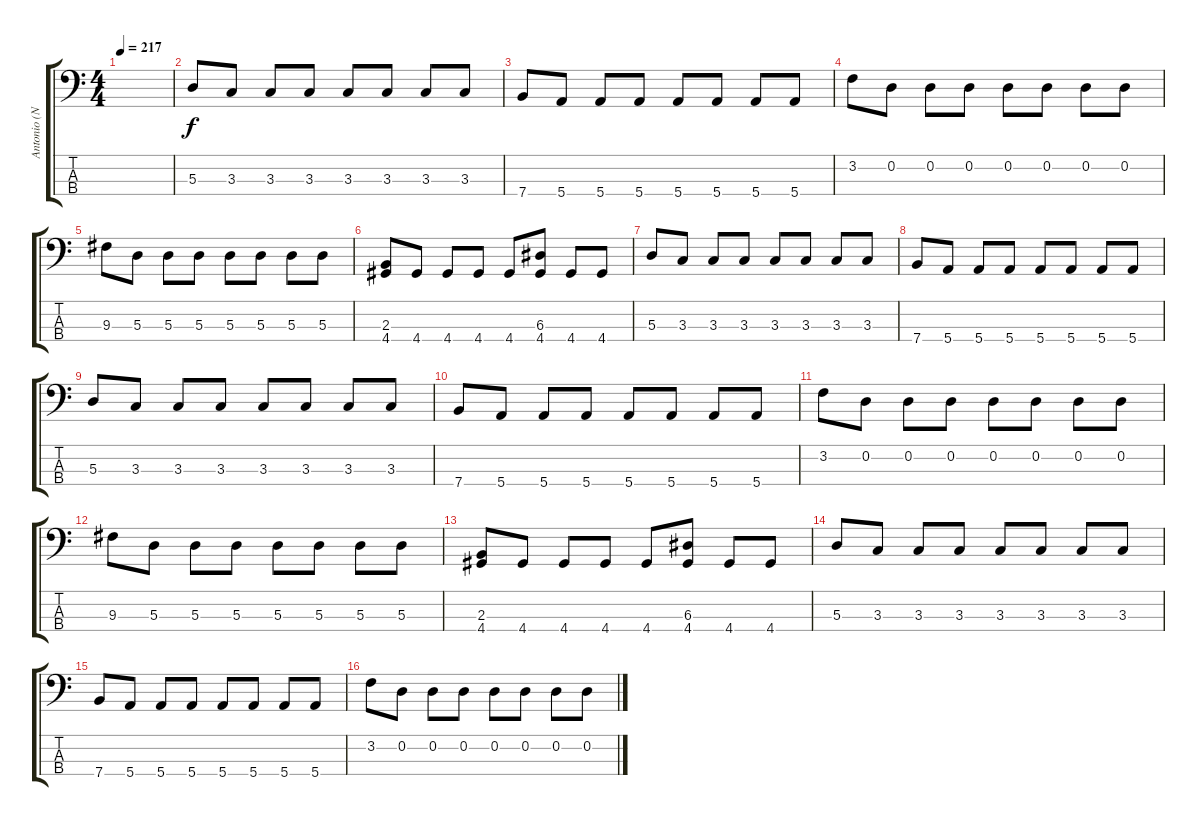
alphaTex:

\track ("Antonio (Nagar)" "Antonio (N") {instrument electricbassfinger}
\staff {score tabs}
\tuning (G2 D2 A1 E1) {hide}
\ts (4 4)
\tempo 217
\clef f4
\ks c
|
5.3.8 3.3.8 3.3.8 3.3.8 3.3.8 3.3.8 3.3.8 3.3.8 |
7.4.8 5.4.8 5.4.8 5.4.8 5.4.8 5.4.8 5.4.8 5.4.8 |
3.2.8 0.2.8 0.2.8 0.2.8 0.2.8 0.2.8 0.2.8 0.2.8 |
9.3.8 5.3.8 5.3.8 5.3.8 5.3.8 5.3.8 5.3.8 5.3.8 |
(2.3 4.4).8 4.4.8 4.4.8 4.4.8 4.4.8 (6.3 4.4).8 4.4.8 4.4.8 |
5.3.8 3.3.8 3.3.8 3.3.8 3.3.8 3.3.8 3.3.8 3.3.8 |
7.4.8 5.4.8 5.4.8 5.4.8 5.4.8 5.4.8 5.4.8 5.4.8 |
5.3.8 3.3.8 3.3.8 3.3.8 3.3.8 3.3.8 3.3.8 3.3.8 |
7.4.8 5.4.8 5.4.8 5.4.8 5.4.8 5.4.8 5.4.8 5.4.8 |
3.2.8 0.2.8 0.2.8 0.2.8 0.2.8 0.2.8 0.2.8 0.2.8 |
9.3.8 5.3.8 5.3.8 5.3.8 5.3.8 5.3.8 5.3.8 5.3.8 |
(2.3 4.4).8 4.4.8 4.4.8 4.4.8 4.4.8 (6.3 4.4).8 4.4.8 4.4.8 |
5.3.8 3.3.8 3.3.8 3.3.8 3.3.8 3.3.8 3.3.8 3.3.8 |
7.4.8 5.4.8 5.4.8 5.4.8 5.4.8 5.4.8 5.4.8 5.4.8 |
3.2.8 0.2.8 0.2.8 0.2.8 0.2.8 0.2.8 0.2.8 0.2.8
